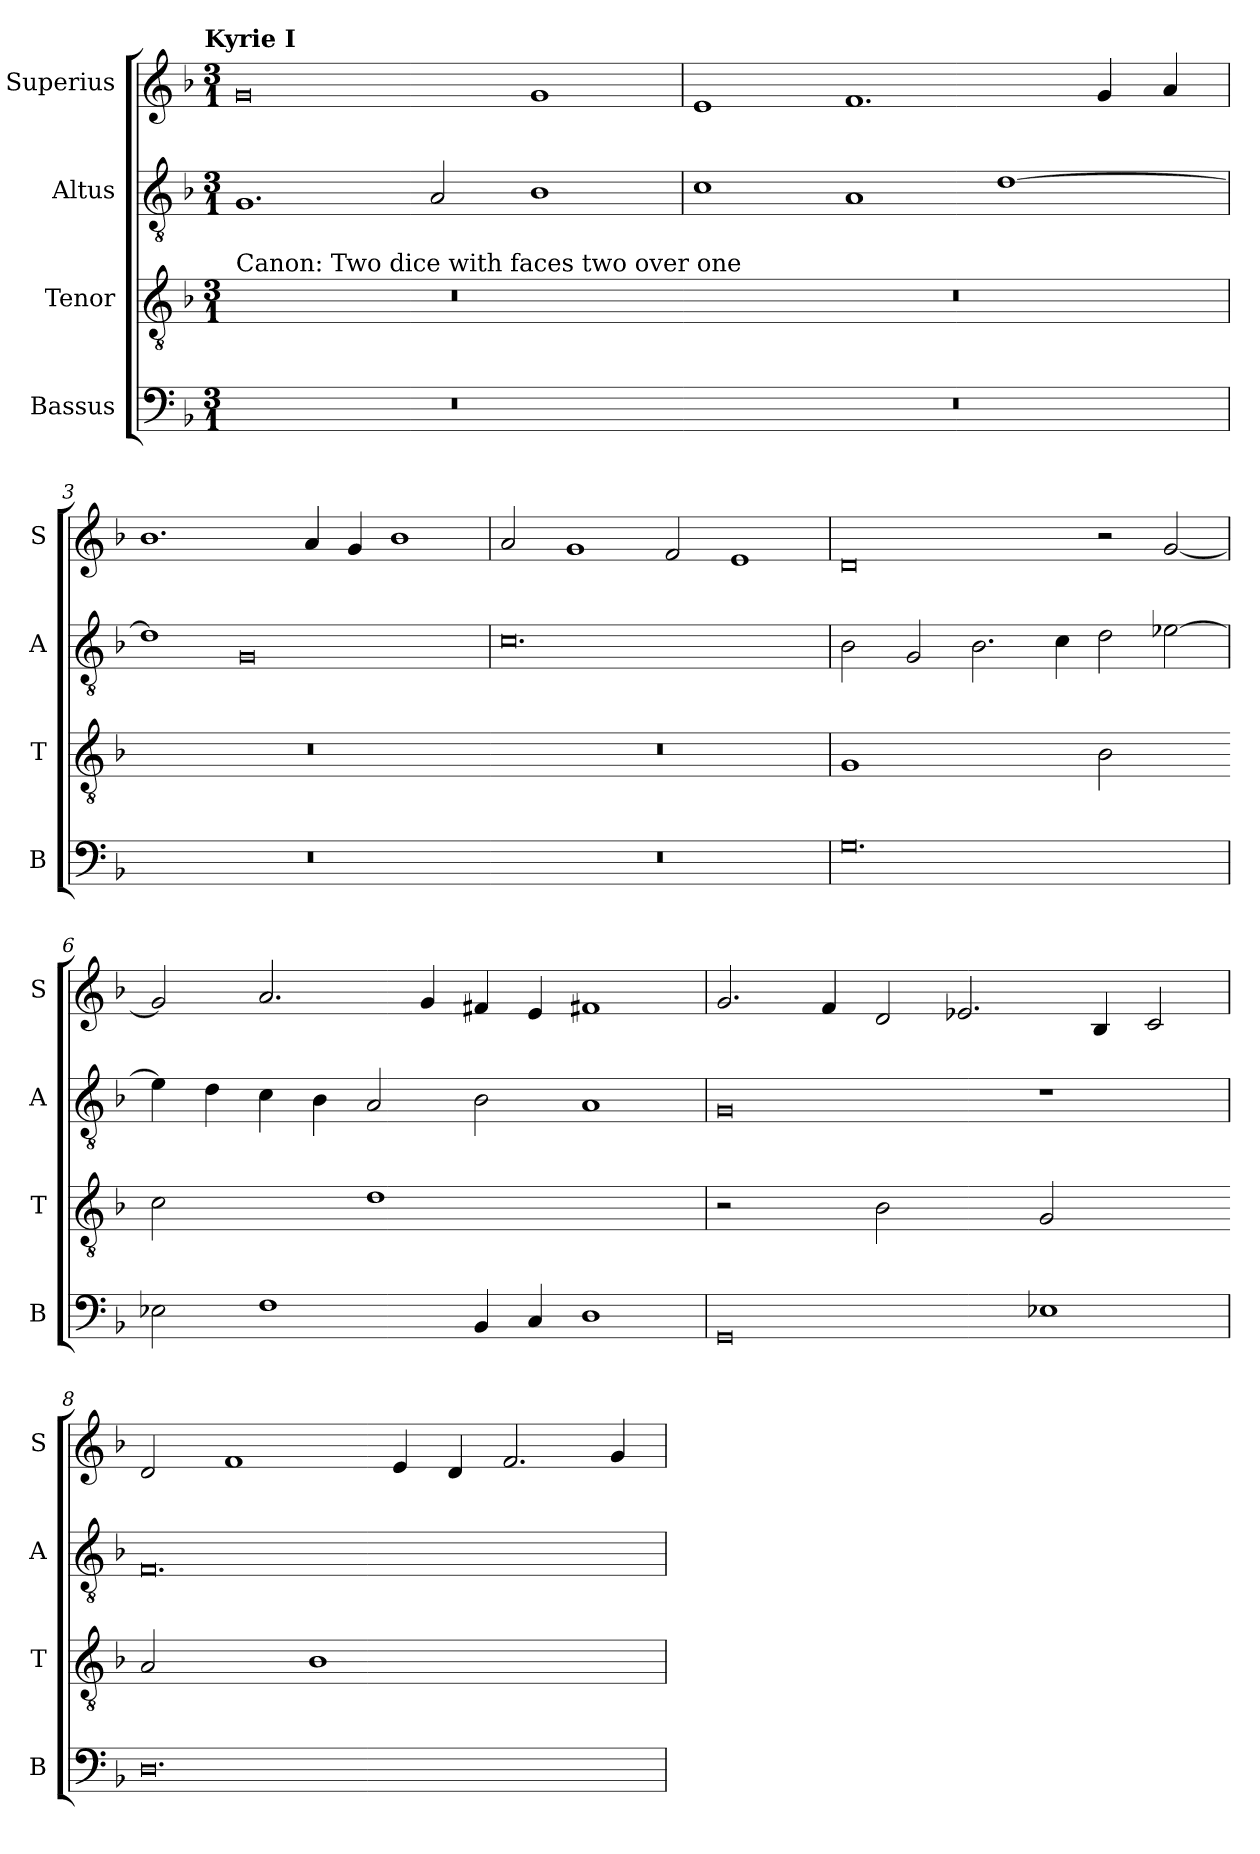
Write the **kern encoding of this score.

**kern	**kern	**kern	**kern
*part4	*part3	*part2	*part1
*staff4	*staff3	*staff2	*staff1
*I"Bassus	*I"Tenor	*I"Altus	*I"Superius
*I'B	*I'T	*I'A	*I'S
*clefF4	*clefGv2	*clefGv2	*clefG2
*k[b-]	*k[b-]	*k[b-]	*k[b-]
!!LO:TX:omd:t=Kyrie I
*M3/1	*M3/1	*M3/1	*M3/1
=1	=1	=1	=1
!	!LO:TX:a:t=Canon&colon; Two dice with faces two over one	!	!
!	!LO:N:vis=1.	!	!
0.r	0.r	1.G	0g
.	.	2A/	.
.	.	1B-	1g
=2	=2-	=2	=2
!	!LO:N:vis=1.	!	!
0.r	0.r	1c	1e
.	.	1A	1.f
.	.	[1d	.
.	.	.	4g/
.	.	.	4a/
=3	=3	=3	=3
!	!LO:N:vis=1.	!	!
0.r	0.r	1d]	1.b-
.	.	0G	.
.	.	.	4a/
.	.	.	4g/
.	.	.	1b-
=4	=4-	=4	=4
!	!LO:N:vis=1.	!	!
0.r	0.r	0.c	2a/
.	.	.	1g
.	.	.	2f/
.	.	.	1e
=5	=5	=5	=5
!	!LO:N:vis=1	!	!
0.G	0G	2B-\	0d
.	.	2G/	.
.	.	2.B-\	.
.	.	4c\	.
!	!LO:N:vis=2	!	!
.	1B-	2d\	2r
.	.	[2e-X\	[2g/
=6	=6-	=6	=6
!	!LO:N:vis=2	!	!
2E-X\	1c	4e-\]	2g/]
.	.	4d\	.
1F	.	4c\	2.a/
.	.	4B-\	.
!	!LO:N:vis=1	!	!
.	0d	2A/	.
.	.	.	4g/
4BB-/	.	2B-\	4f#X/
4C/	.	.	4e/
1D	.	1A	1f#X
=7	=7	=7	=7
!	!LO:N:vis=2	!	!
0GG	1r	0G	2.g/
.	.	.	4f/
!	!LO:N:vis=2	!	!
.	1B-	.	2d/
.	.	.	2.e-X/
!	!LO:N:vis=2	!	!
1E-X	1G	1r	.
.	.	.	4B-/
.	.	.	2c/
=8	=8-	=8	=8
!	!LO:N:vis=2	!	!
0.D	1A	0.F	2d/
.	.	.	1f
!	!LO:N:vis=1	!	!
.	0B-	.	.
.	.	.	4e/
.	.	.	4d/
.	.	.	2.f/
.	.	.	4g/
=	=	=	=
*-	*-	*-	*-
